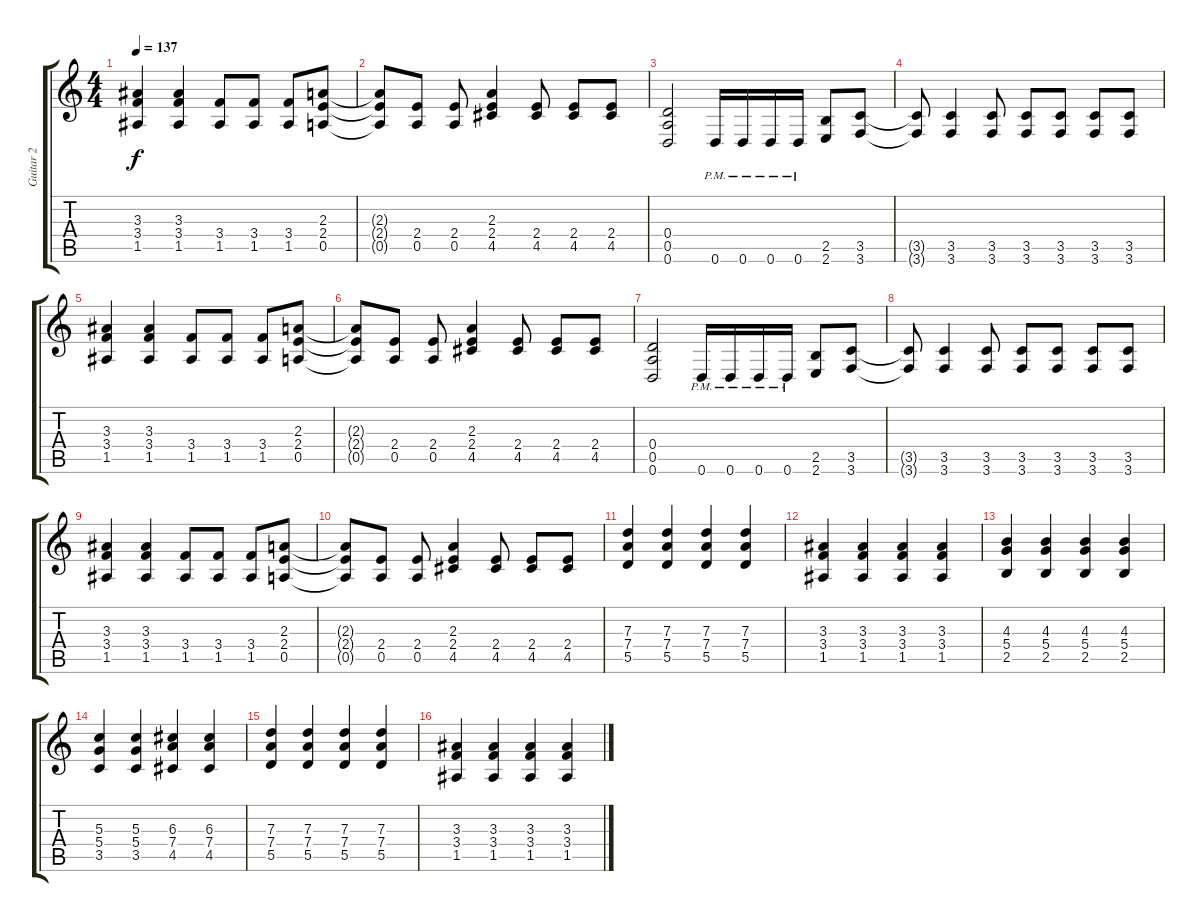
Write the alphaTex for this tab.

\track ("Guitar 2" "Guitar 2") {instrument distortionguitar}
\staff {score tabs}
\tuning (E4 B3 G3 D3 A2 D2) {hide}
\ts (4 4)
\tempo 137
\clef g2
\ks c
(3.3 3.4 1.5).4{dy f} (3.3 3.4 1.5).4 (3.4 1.5).8 (3.4 1.5).8 (3.4 1.5).8 (2.3 2.4 0.5).8 |
(2.3{t} 2.4{t} 0.5{t}).8 (2.4 0.5).8 (2.4 0.5).8 (2.3 2.4 4.5).4 (2.4 4.5).8 (2.4 4.5).8 (2.4 4.5).8 |
(0.4 0.5 0.6).2 0.6{pm}.16 0.6{pm}.16 0.6{pm}.16 0.6{pm}.16 (2.5 2.6).8 (3.5 3.6).8 |
(3.5{t} 3.6{t}).8 (3.5 3.6).4 (3.5 3.6).8 (3.5 3.6).8 (3.5 3.6).8 (3.5 3.6).8 (3.5 3.6).8 |
(3.3 3.4 1.5).4 (3.3 3.4 1.5).4 (3.4 1.5).8 (3.4 1.5).8 (3.4 1.5).8 (2.3 2.4 0.5).8 |
(2.3{t} 2.4{t} 0.5{t}).8 (2.4 0.5).8 (2.4 0.5).8 (2.3 2.4 4.5).4 (2.4 4.5).8 (2.4 4.5).8 (2.4 4.5).8 |
(0.4 0.5 0.6).2 0.6{pm}.16 0.6{pm}.16 0.6{pm}.16 0.6{pm}.16 (2.5 2.6).8 (3.5 3.6).8 |
(3.5{t} 3.6{t}).8 (3.5 3.6).4 (3.5 3.6).8 (3.5 3.6).8 (3.5 3.6).8 (3.5 3.6).8 (3.5 3.6).8 |
(3.3 3.4 1.5).4 (3.3 3.4 1.5).4 (3.4 1.5).8 (3.4 1.5).8 (3.4 1.5).8 (2.3 2.4 0.5).8 |
(2.3{t} 2.4{t} 0.5{t}).8 (2.4 0.5).8 (2.4 0.5).8 (2.3 2.4 4.5).4 (2.4 4.5).8 (2.4 4.5).8 (2.4 4.5).8 |
(7.3 7.4 5.5).4 (7.3 7.4 5.5).4 (7.3 7.4 5.5).4 (7.3 7.4 5.5).4 |
(3.3 3.4 1.5).4 (3.3 3.4 1.5).4 (3.3 3.4 1.5).4 (3.3 3.4 1.5).4 |
(4.3 5.4 2.5).4 (4.3 5.4 2.5).4 (4.3 5.4 2.5).4 (4.3 5.4 2.5).4 |
(5.3 5.4 3.5).4 (5.3 5.4 3.5).4 (6.3 7.4 4.5).4 (6.3 7.4 4.5).4 |
(7.3 7.4 5.5).4 (7.3 7.4 5.5).4 (7.3 7.4 5.5).4 (7.3 7.4 5.5).4 |
(3.3 3.4 1.5).4 (3.3 3.4 1.5).4 (3.3 3.4 1.5).4 (3.3 3.4 1.5).4
